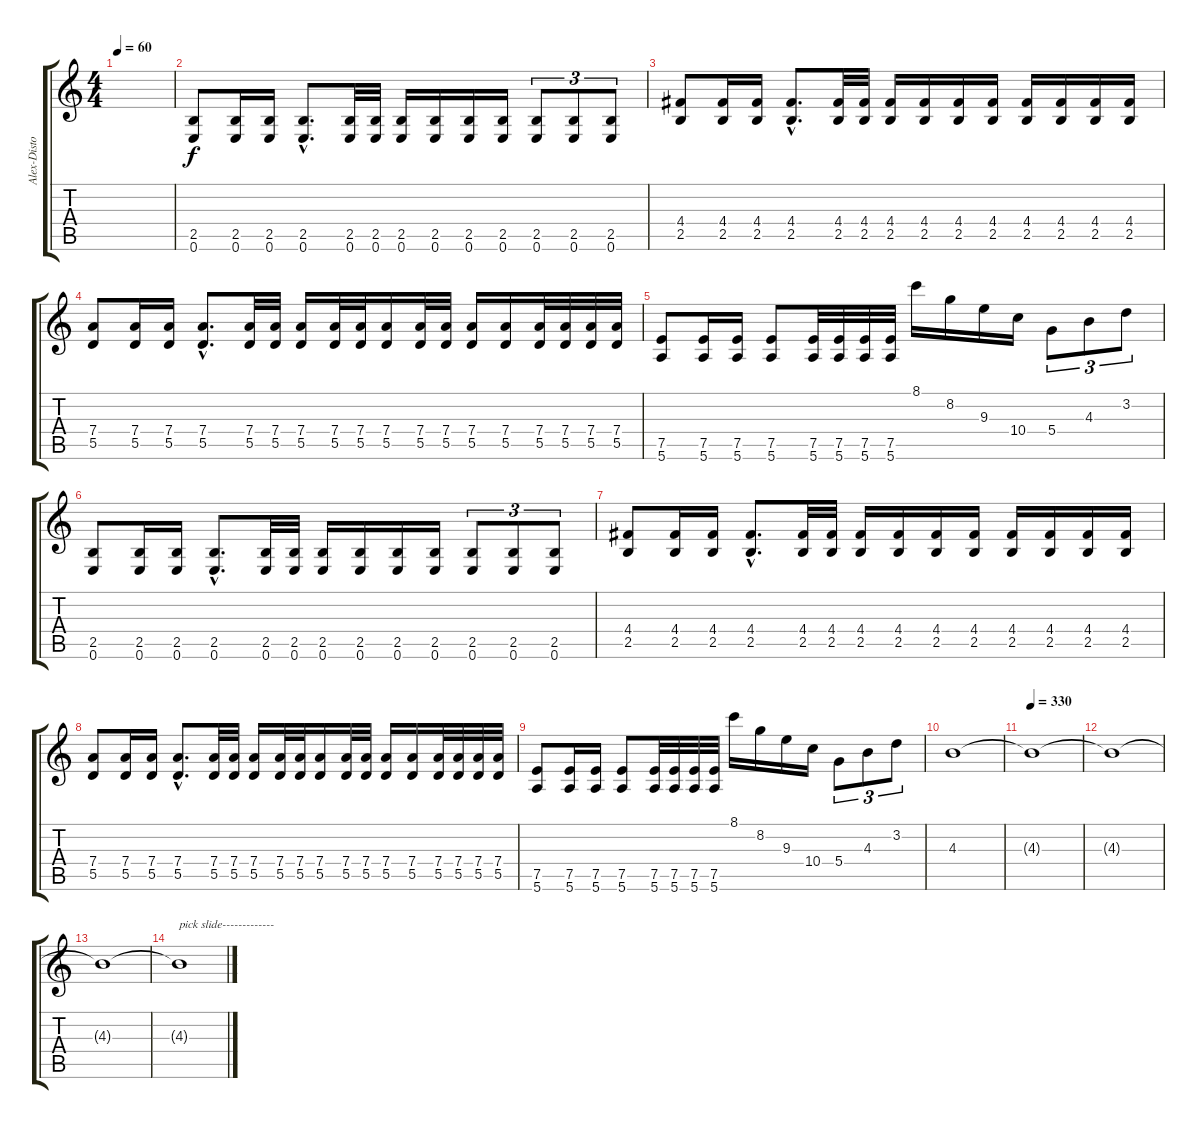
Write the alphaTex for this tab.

\track ("Alex-Distortion" "Alex-Disto") {instrument overdrivenguitar}
\staff {score tabs}
\tuning (E4 B3 G3 D3 A2 E2) {hide}
\ts (4 4)
\tempo 60
\clef g2
\ks c
|
(2.5 0.6).8 (2.5 0.6).16 (2.5 0.6).16 (2.5{hac} 0.6{hac}).8{d} (2.5 0.6).32 (2.5 0.6).32 (2.5 0.6).16 (2.5 0.6).16 (2.5 0.6).16 (2.5 0.6).16 (2.5 0.6).8{tu (3 2)} (2.5 0.6).8{tu (3 2)} (2.5 0.6).8{tu (3 2)} |
(4.4 2.5).8 (4.4 2.5).16 (4.4 2.5).16 (4.4{hac} 2.5{hac}).8{d} (4.4 2.5).32 (4.4 2.5).32 (4.4 2.5).16 (4.4 2.5).16 (4.4 2.5).16 (4.4 2.5).16 (4.4 2.5).16 (4.4 2.5).16 (4.4 2.5).16 (4.4 2.5).16 |
(7.4 5.5).8 (7.4 5.5).16 (7.4 5.5).16 (7.4{hac} 5.5{hac}).8{d} (7.4 5.5).32 (7.4 5.5).32 (7.4 5.5).16 (7.4 5.5).32 (7.4 5.5).32 (7.4 5.5).16 (7.4 5.5).32 (7.4 5.5).32 (7.4 5.5).16 (7.4 5.5).16 (7.4 5.5).32 (7.4 5.5).32 (7.4 5.5).32 (7.4 5.5).32 |
(7.5 5.6).8 (7.5 5.6).16 (7.5 5.6).16 (7.5 5.6).8 (7.5 5.6).32 (7.5 5.6).32 (7.5 5.6).32 (7.5 5.6).32 8.1.16 8.2.16 9.3.16 10.4.16 5.4.8{tu (3 2)} 4.3.8{tu (3 2)} 3.2.8{tu (3 2)} |
(2.5 0.6).8 (2.5 0.6).16 (2.5 0.6).16 (2.5{hac} 0.6{hac}).8{d} (2.5 0.6).32 (2.5 0.6).32 (2.5 0.6).16 (2.5 0.6).16 (2.5 0.6).16 (2.5 0.6).16 (2.5 0.6).8{tu (3 2)} (2.5 0.6).8{tu (3 2)} (2.5 0.6).8{tu (3 2)} |
(4.4 2.5).8 (4.4 2.5).16 (4.4 2.5).16 (4.4{hac} 2.5{hac}).8{d} (4.4 2.5).32 (4.4 2.5).32 (4.4 2.5).16 (4.4 2.5).16 (4.4 2.5).16 (4.4 2.5).16 (4.4 2.5).16 (4.4 2.5).16 (4.4 2.5).16 (4.4 2.5).16 |
(7.4 5.5).8 (7.4 5.5).16 (7.4 5.5).16 (7.4{hac} 5.5{hac}).8{d} (7.4 5.5).32 (7.4 5.5).32 (7.4 5.5).16 (7.4 5.5).32 (7.4 5.5).32 (7.4 5.5).16 (7.4 5.5).32 (7.4 5.5).32 (7.4 5.5).16 (7.4 5.5).16 (7.4 5.5).32 (7.4 5.5).32 (7.4 5.5).32 (7.4 5.5).32 |
(7.5 5.6).8 (7.5 5.6).16 (7.5 5.6).16 (7.5 5.6).8 (7.5 5.6).32 (7.5 5.6).32 (7.5 5.6).32 (7.5 5.6).32 8.1.16 8.2.16 9.3.16 10.4.16 5.4.8{tu (3 2)} 4.3.8{tu (3 2)} 3.2.8{tu (3 2)} |
4.3.1 |
\tempo 330
4.3{t}.1 |
4.3{t}.1 |
4.3{t}.1 |
4.3{t}.1{txt "pick slide-------------"}
